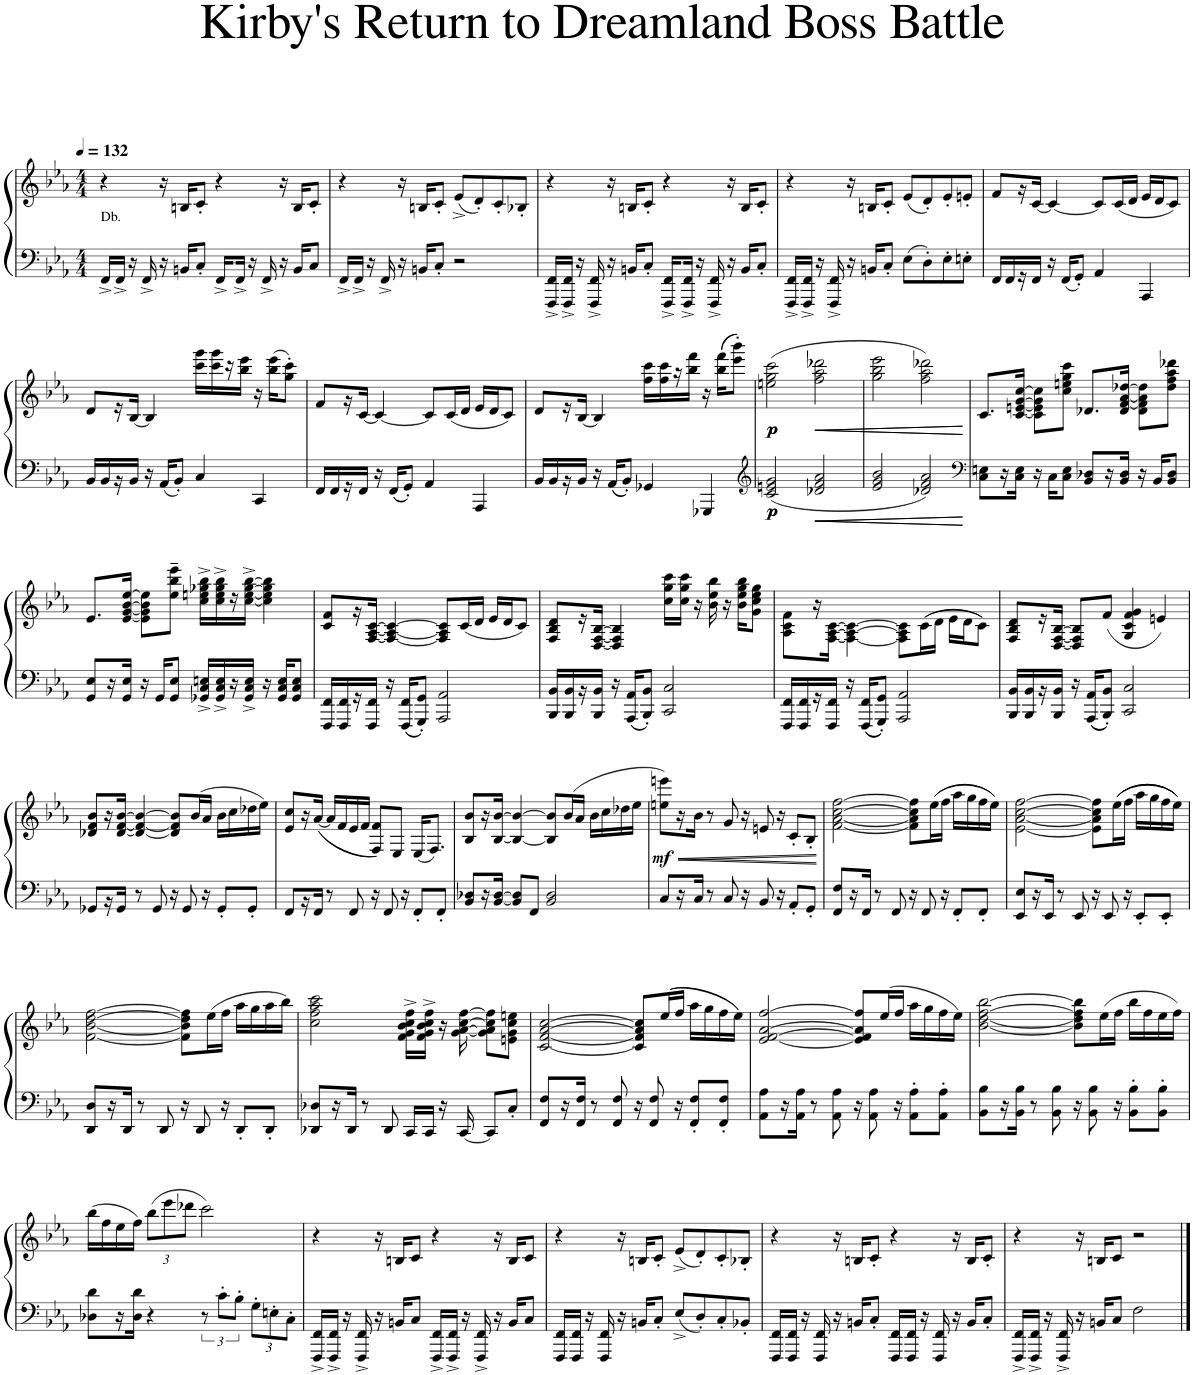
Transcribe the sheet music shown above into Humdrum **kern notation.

**kern	**kern	**dynam
*part1	*part1	*part1
*staff2	*staff1	*staff1/2
*I"Piano	*	*
*I'Pno.	*	*
*clefF4	*clefG2	*
*k[b-e-a-]	*k[b-e-a-]	*
*M4/4	*M4/4	*
*MM132	*MM132	*
=1	=1	=1
!LO:TX:a:t=Db.	!	!
16FF^/LL	4r	.
16FF^/JJ	.	.
16r	.	.
16FF^/	.	.
16r	16r	.
16BBn/KL	16Bn/KL	.
8C'/J	8c'/J	.
16FF^/LL	4r	.
16FF^/JL	.	.
16r	.	.
16FF^/	.	.
16r	16r	.
16BB/KL	16B/KL	.
8C/J	8c'/J	.
=2	=2	=2
16FF^/LL	4r	.
16FF^/JJ	.	.
16r	.	.
16FF^/	.	.
16r	16r	.
16BBn/KL	16Bn/KL	.
8C'/J	8c'/J	.
2r	(8e-^/L	.
.	8d'/)	.
.	8c'/	.
.	8B-X'/J	.
=3	=3	=3
16FFF/^ 16FF/^LL	4r	.
16FFF/^ 16FF/^JJ	.	.
16r	.	.
16FFF/^ 16FF/^	.	.
16r	16r	.
16BBn/KL	16Bn/KL	.
8C'/J	8c'/J	.
16FFF/^ 16FF/^LL	4r	.
16FFF/^ 16FF/^JL	.	.
16r	.	.
16FFF/^ 16FF/^	.	.
16r	16r	.
16BB/KL	16B/KL	.
8C'/J	8c'/J	.
=4	=4	=4
16FFF/^ 16FF/^LL	4r	.
16FFF/^ 16FF/^JJ	.	.
16r	.	.
16FFF/^ 16FF/^	.	.
16r	16r	.
16BBn/KL	16Bn/KL	.
8C'/J	8c'/J	.
8E-\L	(8e-/L	.
8D'\	8d'/)	.
8E-'\	8e-'/	.
8En'\J	8en'/J	.
=5	=5	=5
16FF/LL	8f/L	.
16FF/	.	.
16r	16r	.
16FF/JJ	[16c/JJ	.
16r	4c/_	.
16FF/KL	.	.
8GG'/J	.	.
4AA-/	8c/L]	.
.	(16c/L	.
.	16d/JJ	.
4AAA-/	16e-/LL	.
.	16d/J	.
.	8c/J)	.
!!LO:LB:g=z
=6	=6	=6
16BB-/LL	8d/L	.
16BB-/	.	.
16r	16r	.
16BB-/JJ	[16B-/JJ	.
16r	4B-/]	.
16AA-/KL	.	.
8BB-'/J	.	.
4C/	16ccc\ 16ggg\LL	.
.	16ccc\ 16ggg\	.
.	16r	.
.	16bb-\ 16eee-\JJ	.
4CC/	16r	.
.	(16bb-\ 16eee-\KL	.
.	8gg\' 8ccc\'J)	.
=7	=7	=7
16FF/LL	8f/L	.
16FF/	.	.
16r	16r	.
16FF/JJ	[16c/JJ	.
16r	4c/_	.
16FF/KL	.	.
8GG'/J	.	.
4AA-/	8c/L]	.
.	(16c/L	.
.	16d/JJ	.
4AAA-/	16e-/LL	.
.	16d/J	.
.	8c/J)	.
=8	=8	=8
16BB-/LL	8d/L	.
16BB-/	.	.
16r	16r	.
16BB-/JJ	[16B-/JJ	.
16r	4B-/]	.
16AA-/KL	.	.
8BB-'/J	.	.
4GG-X/	16ff\ 16ccc\LL	.
.	16ff\ 16ccc\	.
.	16r	.
.	16bb-\ 16fff\JJ	.
4GGG-X/	16r	.
.	((16bb-\ 16fff\KL	.
.	8eee-\' 8bbb-\'J))	.
=9	=9	=9
*clefG2	*	*
!	!	!LO:HP:b=2
!	!	!LO:DY:n=1:b=2
!	!	!LO:DY:n=2:b=2
!	!	!LO:DY:n=3:b
!	!	!LO:DY:n=4:b
2c/ 2en/ 2g/	(2een\ 2gg\ 2ccc\	< p p p p
!	!	!LO:HP:b
2d-X/ 2f/ 2a-/	2ff\ 2aa-\ 2ddd-X\	<
=10	=10	=10
!	!	!LO:HP:b
2e-/ 2g/ 2b-/	2gg\ 2bb-\ 2eee-\	<
2d-X/ 2f/ 2a-/	2ff\ 2aa-\ 2ddd-X\)	.
.	.	[ [ [
=11	=11	=11
*clefF4	*	*
8C\ 8En\L	8.c/L	.
16r	.	.
16C\ 16E\JJ	[16c/ [16en/ [16g/ [16cc/Jk	.
16r	8c\] 8e\] 8g\] 8cc\]L	.
16C\KL	.	.
8C\ 8E\J	8cc\ 8een\ 8gg\ 8ccc\J	.
8BB-/ 8D-X/L	8.d-X/L	.
16r	.	.
16BB-/ 16D-/JJ	16d-/ [16f/ [16a-/ [16dd-X/Jk	.
16r	8d-\ 8f\] 8a-\] 8dd-\]L	.
16BB-/KL	.	.
8BB-/ 8D-/J	8dd-\ 8ff\ 8aa-\ 8ddd-X\J	.
!!LO:LB:g=z
=12	=12	=12
8GG/ 8E-/L	8.e-/L	.
16r	.	.
16GG/ 16E-/JJ	[16e-/ [16g/ [16b-/ [16ee-/Jk	.
16r	8e-\] 8g\] 8b-\] 8ee-\]L	.
16GG/KL	.	.
8GG/ 8E-/J	8ee-\~ 8bb-\~ 8eee-\~J	.
16GG-X/^ 16C/^ 16En/^LL	16cc\^ 16een\^ 16gg-X\^ 16bb-\^LL	.
16GG-/^ 16C/^ 16E/^	16cc\^ 16ee\^ 16gg-\^ 16bb-\^	.
16r	16r	.
16GG-/^ 16C/^ 16E/^JJ	[16cc\^ [16ee\^ [16gg-\^ [16bb-\^JJ	.
16r	4cc\] 4ee\] 4gg-\] 4bb-\]	.
16GG-/ 16C/ 16E/KL	.	.
8GG-/ 8C/ 8E/J	.	.
=13	=13	=13
16FFF/ 16FF/LL	8c/ 8f/L	.
16FFF/ 16FF/	.	.
16r	16r	.
16FFF/ 16FF/JJ	[16F/ [16A-/ [16c/JJ	.
16r	4F/_ 4A-/_ 4c/_	.
16FFF/ 16FF/KL	.	.
8GGG/' 8GG/'J	.	.
2AAA-/ 2AA-/	8F/] 8A-/] 8c/]L	.
.	(16c/L	.
.	16d/JJ	.
.	16e-/LL	.
.	16d/J	.
.	8c/J)	.
=14	=14	=14
16BBB-/ 16BB-/LL	8F/ 8B-/ 8d/L	.
16BBB-/ 16BB-/	.	.
16r	16r	.
16BBB-/ 16BB-/JJ	[16D/ [16F/ [16B-/JJ	.
16r	4D/] 4F/] 4B-/]	.
16AAA-/ 16AA-/KL	.	.
8BBB-/' 8BB-/'J	.	.
2CC/ 2C/	16cc\ 16gg\ 16ccc\LL	.
.	16cc\ 16gg\ 16ccc\JJ	.
.	16r	.
.	16b-\ 16ee-\ 16bb-\	.
.	16r	.
.	16b-\ 16ee-\ 16gg\ 16bb-\KL	.
.	8g\ 8cc\ 8ee-\ 8gg\J	.
=15	=15	=15
16FFF/ 16FF/LL	8A-\ 8c\ 8f\L	.
16FFF/ 16FF/	.	.
16r	16r	.
16FFF/ 16FF/JJ	[16F\ [16A-\ [16c\JJ	.
16r	4F\_ 4A-\_ 4c\_	.
16FFF/ 16FF/KL	.	.
8GGG/' 8GG/'J	.	.
2AAA-/ 2AA-/	8F\] 8A-\] 8c\]L	.
.	((16c\L	.
.	16d\JJ	.
.	16e-\LL	.
.	16d\J	.
.	8c\J))	.
=16	=16	=16
16BBB-/ 16BB-/LL	8F/ 8B-/ 8d/L	.
16BBB-/ 16BB-/	.	.
16r	16r	.
16BBB-/ 16BB-/JJ	[16D/ [16F/ [16B-/JJ	.
16r	8D/] 8F/] 8B-/]L	.
16AAA-/ 16AA-/KL	.	.
8BBB-/' 8BB-/'J	(8f/J	.
2CC/ 2C/	4G/ 4c/ 4f/ 4g/	.
.	4en/)	.
!!LO:LB:g=z
=17	=17	=17
8GG-X/L	8d-X/ 8f/ 8b-/L	.
16r	16r	.
16GG-/JJ	[16d-/ [16f/ [16b-/JJ	.
8r	4d-/_ 4f/_ 4b-/_	.
8GG-/	.	.
16r	8d-/] 8f/] 8b-/]L	.
8GG-/	.	.
.	(16b-/L	.
16r	16a-/JJ	.
8GG-'/L	16b-\LL	.
.	16cc\	.
8GG-'/J	16dd-X\	.
.	16ee-\JJ)	.
=18	=18	=18
8FF/L	8e-/ 8cc/L	.
16r	16r	.
16FF/JJ	(([16a-/JJ	.
8r	16a-/LL]	.
.	16f/	.
8FF/	16e-/	.
.	16f/JJ	.
16r	8F/ 8f/L))	.
8FF/	.	.
.	8E-/J	.
16r	.	.
8FF'/L	(16E-/KL	.
.	8.F/J)	.
8FF'/J	.	.
=19	=19	=19
8BB-/ 8D-X/L	8B-/ 8b-/L	.
16r	16r	.
[16BB-/ [16D-/JJ	[16B-/ [16b-/JJ	.
8BB-/] 8D-/]L	4B-/_ 4b-/_	.
8FF/J	.	.
2BB-/ 2D-/	8B-/] 8b-/]L	.
.	(16b-/L	.
.	16a-/JJ	.
.	16b-\LL	.
.	16cc\	.
.	16dd-X\	.
.	16ee-\JJ	.
=20	=20	=20
!	!	!LO:HP:b
!	!	!LO:DY:n=1:b
8C/L	8een\ 8eeen\L)	< mf
!	!	!LO:HP:b
16r	16r	<
16C/JJ	16b-\JJ	.
8r	8r	.
8C/	8g/	.
16r	16r	.
8BB-/	8en/	.
16r	16r	.
8AA-'/L	8c'/L	.
8GG'/J	8B-'/J	.
.	.	[ [
=21	=21	=21
8FF/ 8F/L	[2f\ [2a-\ [2cc\ [2ff\	.
16r	.	.
16FF/JJ	.	.
8r	.	.
8FF/	.	.
16r	8f\] 8a-\] 8cc\] 8ff\]L	.
8FF/	.	.
.	((16ee-\L	.
16r	16ff\JJ	.
8FF'/L	16aa-\LL	.
.	16gg\	.
8FF'/J	16ff\	.
.	16ee-\JJ))	.
=22	=22	=22
8EE-/ 8E-/L	[2e-\ [2a-\ [2cc\ [2ff\	.
16r	.	.
16EE-/JJ	.	.
8r	.	.
8EE-/	.	.
16r	8e-\] 8a-\] 8cc\] 8ff\]L	.
8EE-/	.	.
.	(((16ee-\L	.
16r	16ff\JJ	.
8EE-'/L	16aa-\LL	.
.	16gg\	.
8EE-'/J	16ff\	.
.	16ee-\JJ)))	.
!!LO:LB:g=z
=23	=23	=23
8DD/ 8D/L	[2f\ [2b-\ [2dd\ [2ff\	.
16r	.	.
16DD/JJ	.	.
8r	.	.
8DD/	.	.
16r	8f\] 8b-\] 8dd\] 8ff\]L	.
8DD/	.	.
.	(16ee-\L	.
16r	16ff\JJ	.
8DD'/L	16aa-\LL	.
.	16gg\	.
8DD'/J	16aa-\	.
.	16bb-\JJ)	.
=24	=24	=24
8DD-X/ 8D-X/L	2cc\ 2ff\ 2aa-\ 2ccc\	.
16r	.	.
16DD-/JJ	.	.
8r	.	.
8DD-/	.	.
16CC/LL	16f\^ 16g\^ 16b-\^ 16cc\^ 16ff\^LL	.
16CC/JJ	16f\^ 16g\^ 16b-\^ 16cc\^ 16ff\^JJ	.
16r	16r	.
[16CC/	[16g\ [16a-\ [16cc\ [16ff\	.
8CC/L]	8g\] 8a-\] 8cc\] 8ff\]L	.
8C'/J	8en\ 8g\ 8cc\ 8een\J	.
=25	=25	=25
8FF/ 8F/L	[2c/ [2f/ [2a-/ [2cc/	.
16r	.	.
16FF/ 16F/JJ	.	.
8r	.	.
8FF/ 8F/	.	.
16r	8c/] 8f/] 8a-/] 8cc/]L	.
8FF/ 8F/	.	.
.	((16ee-/L	.
16r	16ff/JJ	.
8FF/' 8F/'L	16aa-\LL	.
.	16gg\	.
8FF/' 8F/'J	16ff\	.
.	16ee-\JJ))	.
=26	=26	=26
8AA-\ 8A-\L	[2e-/ [2f/ [2a-/ [2ff/	.
16r	.	.
16AA-\ 16A-\JJ	.	.
8r	.	.
8AA-\ 8A-\	.	.
16r	8e-/] 8f/] 8a-/] 8ff/]L	.
8AA-\ 8A-\	.	.
.	(16ee-/L	.
16r	16ff/JJ	.
8AA-\' 8A-\'L	16aa-\LL	.
.	16gg\	.
8AA-\' 8A-\'J	16ff\	.
.	16ee-\JJ)	.
=27	=27	=27
8BB-\ 8B-\L	[2b-\ [2dd\ [2ff\ [2bb-\	.
16r	.	.
16BB-\ 16B-\JJ	.	.
8r	.	.
8BB-\ 8B-\	.	.
16r	8b-\] 8dd\] 8ff\] 8bb-\]L	.
8BB-\ 8B-\	.	.
.	(16ee-\L	.
16r	16ff\JJ	.
8BB-\' 8B-\'L	16bb-\LL	.
.	16ff\	.
8BB-\' 8B-\'J	16ee-\	.
.	16ff\JJ)	.
!!LO:LB:g=z
=28	=28	=28
8D-X\ 8d\L	(16bb-\LL	.
.	16ff\	.
16r	16ee-\	.
16D-\ 16d\JJ	16ff\JJ)	.
*	*Xbrackettup	*
4r	(12bb-\L	.
.	12eee-\	.
.	12ddd-X\J	.
12r	2ccc\)	.
12c'\L	.	.
12B-'\J	.	.
*Xbrackettup	*	*
12G'\L	.	.
12En'\	.	.
12C'\J	.	.
=29	=29	=29
16FFF/^ 16FF/^LL	4r	.
16FFF/^ 16FF/^JJ	.	.
16r	.	.
16FFF/^ 16FF/^	.	.
16r	16r	.
16BBn/KL	16Bn/KL	.
8C/J	8c/J	.
16FFF/^ 16FF/^LL	4r	.
16FFF/^ 16FF/^JJ	.	.
16r	.	.
16FFF/^ 16FF/^	.	.
16r	16r	.
16BB/KL	16B/KL	.
8C/J	8c/J	.
=30	=30	=30
16FFF/ 16FF/LL	4r	.
16FFF/ 16FF/JJ	.	.
16r	.	.
16FFF/ 16FF/	.	.
16r	16r	.
16BBn/KL	16Bn/KL	.
8C'/J	8c'/J	.
8E-^/L	(8e-^/L	.
8D'/	8d'/)	.
8C'/	8c'/	.
8BB-X'/J	8B-X'/J	.
=31	=31	=31
16FFF/ 16FF/LL	4r	.
16FFF/ 16FF/JJ	.	.
16r	.	.
16FFF/ 16FF/	.	.
16r	16r	.
16BBn/KL	16Bn/KL	.
8C'/J	8c'/J	.
16FFF/ 16FF/LL	4r	.
16FFF/ 16FF/JJ	.	.
16r	.	.
16FFF/ 16FF/	.	.
16r	16r	.
16BB/KL	16B/KL	.
8C'/J	8c'/J	.
=32	=32	=32
16FFF/^ 16FF/^LL	4r	.
16FFF/^ 16FF/^JJ	.	.
16r	.	.
16FFF/^ 16FF/^	.	.
16r	16r	.
16BBn/KL	16Bn/KL	.
8C/J	8c/J	.
2F\	2r	.
==	==	==
*-	*-	*-
